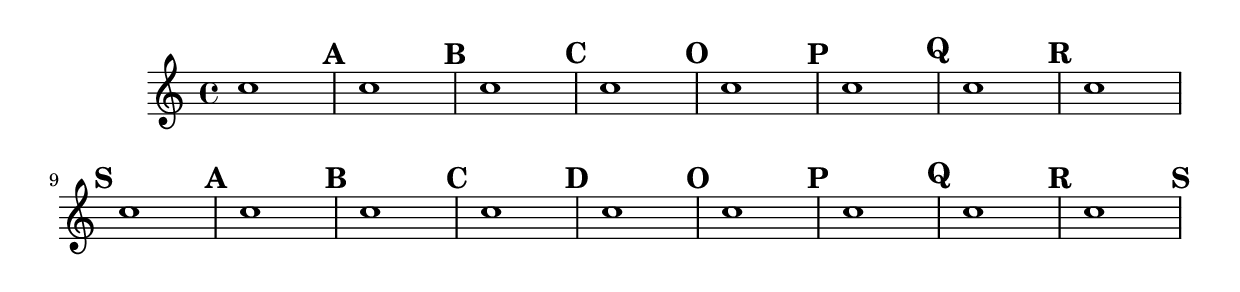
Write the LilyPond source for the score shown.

%% Do not edit this file; it is auto-generated from LSR http://lsr.dsi.unimi.it
%% This file is in the public domain.
\version "2.13.1"

\header {
  lsrtags = "rhythms"

  texidoc = "
This snippet demonstrates how to obtain automatic ordered rehearsal
marks, but from the letter or number desired.

"
  doctitle = "Forcing rehearsal marks to start from a given letter or number"
} % begin verbatim

\relative c''{
  c1 \mark \default
  c1 \mark \default
  c1 \mark \default
  c1 \mark #14
  c1 \mark \default
  c1 \mark \default
  c1 \mark \default
  c1 \mark \default
  \break
  \set Score.markFormatter = #format-mark-numbers
  c1 \mark #1
  c1 \mark \default
  c1 \mark \default
  c1 \mark \default
  c1 \mark #14
  c1 \mark \default
  c1 \mark \default
  c1 \mark \default
  c1 \mark \default
}
